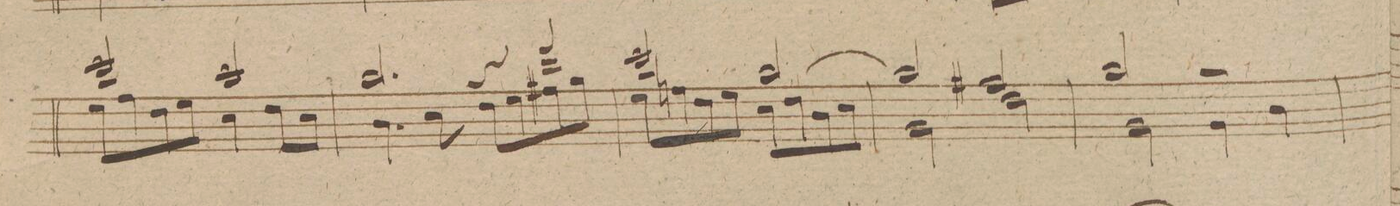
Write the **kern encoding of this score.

**kern
*I"Organo.
*clefF4
*k[f#c#g#d#]
*met(c|)
*M2/2
*^
2e/	8G#\L
.	8A\
.	8F#\
.	8G#\J
2c#/	4E\
.	8F#\L
.	8E\J
=226	=226
2B/	4.D#\
.	8E\
4re	8F#\L
.	8G#\
4f#/	8A#X\
.	8B\J
=227	=227
2e/	8G#\L
.	8An\
.	8F#\
.	8G#\J
[2B/	8E\L
.	8F#\
.	8D#\
.	8E\J
=228	=228
2B/]	2BB\
2A#X/	2F#\
=229	=229
2B/	2BB\
2rB	4BB\
.	4D#\
*v	*v
=230
*-
